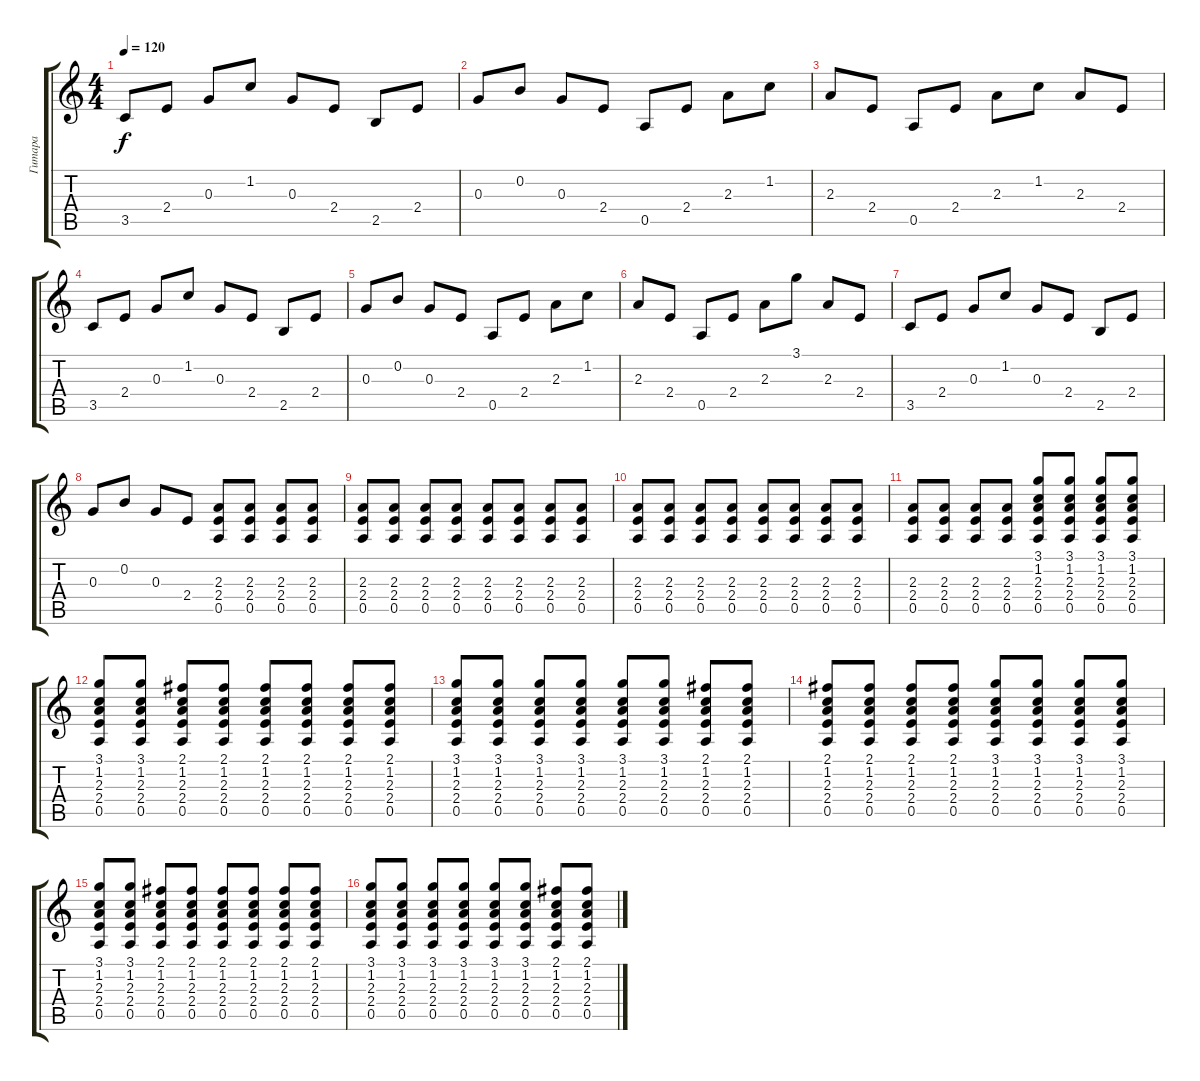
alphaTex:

\track ("Гитара" "Гитара") {instrument overdrivenguitar}
\staff {score tabs}
\tuning (E4 B3 G3 D3 A2 E2) {hide}
\ts (4 4)
\tempo 120
\clef g2
\ks c
3.5.8{dy f} 2.4.8 0.3.8 1.2.8 0.3.8 2.4.8 2.5.8 2.4.8 |
0.3.8 0.2.8 0.3.8 2.4.8 0.5.8 2.4.8 2.3.8 1.2.8 |
2.3.8 2.4.8 0.5.8 2.4.8 2.3.8 1.2.8 2.3.8 2.4.8 |
3.5.8 2.4.8 0.3.8 1.2.8 0.3.8 2.4.8 2.5.8 2.4.8 |
0.3.8 0.2.8 0.3.8 2.4.8 0.5.8 2.4.8 2.3.8 1.2.8 |
2.3.8 2.4.8 0.5.8 2.4.8 2.3.8 3.1.8 2.3.8 2.4.8 |
3.5.8 2.4.8 0.3.8 1.2.8 0.3.8 2.4.8 2.5.8 2.4.8 |
0.3.8 0.2.8 0.3.8 2.4.8 (2.3 2.4 0.5).8 (2.3 2.4 0.5).8 (2.3 2.4 0.5).8 (2.3 2.4 0.5).8 |
(2.3 2.4 0.5).8 (2.3 2.4 0.5).8 (2.3 2.4 0.5).8 (2.3 2.4 0.5).8 (2.3 2.4 0.5).8 (2.3 2.4 0.5).8 (2.3 2.4 0.5).8 (2.3 2.4 0.5).8 |
(2.3 2.4 0.5).8 (2.3 2.4 0.5).8 (2.3 2.4 0.5).8 (2.3 2.4 0.5).8 (2.3 2.4 0.5).8 (2.3 2.4 0.5).8 (2.3 2.4 0.5).8 (2.3 2.4 0.5).8 |
(2.3 2.4 0.5).8 (2.3 2.4 0.5).8 (2.3 2.4 0.5).8 (2.3 2.4 0.5).8 (3.1 1.2 2.3 2.4 0.5).8 (3.1 1.2 2.3 2.4 0.5).8 (3.1 1.2 2.3 2.4 0.5).8 (3.1 1.2 2.3 2.4 0.5).8 |
(3.1 1.2 2.3 2.4 0.5).8 (3.1 1.2 2.3 2.4 0.5).8 (2.1 1.2 2.3 2.4 0.5).8 (2.1 1.2 2.3 2.4 0.5).8 (2.1 1.2 2.3 2.4 0.5).8 (2.1 1.2 2.3 2.4 0.5).8 (2.1 1.2 2.3 2.4 0.5).8 (2.1 1.2 2.3 2.4 0.5).8 |
(3.1 1.2 2.3 2.4 0.5).8 (3.1 1.2 2.3 2.4 0.5).8 (3.1 1.2 2.3 2.4 0.5).8 (3.1 1.2 2.3 2.4 0.5).8 (3.1 1.2 2.3 2.4 0.5).8 (3.1 1.2 2.3 2.4 0.5).8 (2.1 1.2 2.3 2.4 0.5).8 (2.1 1.2 2.3 2.4 0.5).8 |
(2.1 1.2 2.3 2.4 0.5).8 (2.1 1.2 2.3 2.4 0.5).8 (2.1 1.2 2.3 2.4 0.5).8 (2.1 1.2 2.3 2.4 0.5).8 (3.1 1.2 2.3 2.4 0.5).8 (3.1 1.2 2.3 2.4 0.5).8 (3.1 1.2 2.3 2.4 0.5).8 (3.1 1.2 2.3 2.4 0.5).8 |
(3.1 1.2 2.3 2.4 0.5).8 (3.1 1.2 2.3 2.4 0.5).8 (2.1 1.2 2.3 2.4 0.5).8 (2.1 1.2 2.3 2.4 0.5).8 (2.1 1.2 2.3 2.4 0.5).8 (2.1 1.2 2.3 2.4 0.5).8 (2.1 1.2 2.3 2.4 0.5).8 (2.1 1.2 2.3 2.4 0.5).8 |
(3.1 1.2 2.3 2.4 0.5).8 (3.1 1.2 2.3 2.4 0.5).8 (3.1 1.2 2.3 2.4 0.5).8 (3.1 1.2 2.3 2.4 0.5).8 (3.1 1.2 2.3 2.4 0.5).8 (3.1 1.2 2.3 2.4 0.5).8 (2.1 1.2 2.3 2.4 0.5).8 (2.1 1.2 2.3 2.4 0.5).8
